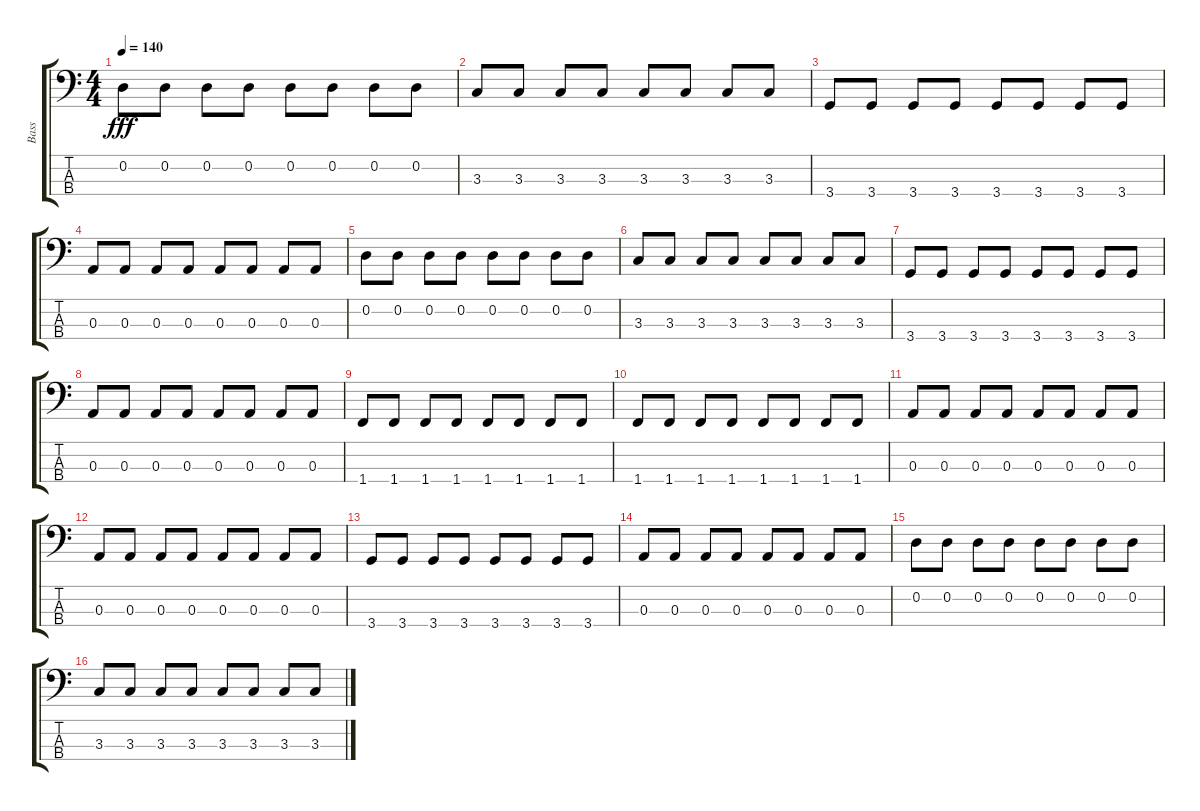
\track ("Bass" "Bass") {instrument electricbassfinger}
\staff {score tabs}
\tuning (G2 D2 A1 E1) {hide}
\ts (4 4)
\tempo 140
\clef f4
\ks c
0.2.8{dy fff} 0.2.8 0.2.8 0.2.8 0.2.8 0.2.8 0.2.8 0.2.8 |
3.3.8 3.3.8 3.3.8 3.3.8 3.3.8 3.3.8 3.3.8 3.3.8 |
3.4.8 3.4.8 3.4.8 3.4.8 3.4.8 3.4.8 3.4.8 3.4.8 |
0.3.8 0.3.8 0.3.8 0.3.8 0.3.8 0.3.8 0.3.8 0.3.8 |
0.2.8 0.2.8 0.2.8 0.2.8 0.2.8 0.2.8 0.2.8 0.2.8 |
3.3.8 3.3.8 3.3.8 3.3.8 3.3.8 3.3.8 3.3.8 3.3.8 |
3.4.8 3.4.8 3.4.8 3.4.8 3.4.8 3.4.8 3.4.8 3.4.8 |
0.3.8 0.3.8 0.3.8 0.3.8 0.3.8 0.3.8 0.3.8 0.3.8 |
1.4.8 1.4.8 1.4.8 1.4.8 1.4.8 1.4.8 1.4.8 1.4.8 |
1.4.8 1.4.8 1.4.8 1.4.8 1.4.8 1.4.8 1.4.8 1.4.8 |
0.3.8 0.3.8 0.3.8 0.3.8 0.3.8 0.3.8 0.3.8 0.3.8 |
0.3.8 0.3.8 0.3.8 0.3.8 0.3.8 0.3.8 0.3.8 0.3.8 |
3.4.8 3.4.8 3.4.8 3.4.8 3.4.8 3.4.8 3.4.8 3.4.8 |
0.3.8 0.3.8 0.3.8 0.3.8 0.3.8 0.3.8 0.3.8 0.3.8 |
0.2.8 0.2.8 0.2.8 0.2.8 0.2.8 0.2.8 0.2.8 0.2.8 |
3.3.8 3.3.8 3.3.8 3.3.8 3.3.8 3.3.8 3.3.8 3.3.8
